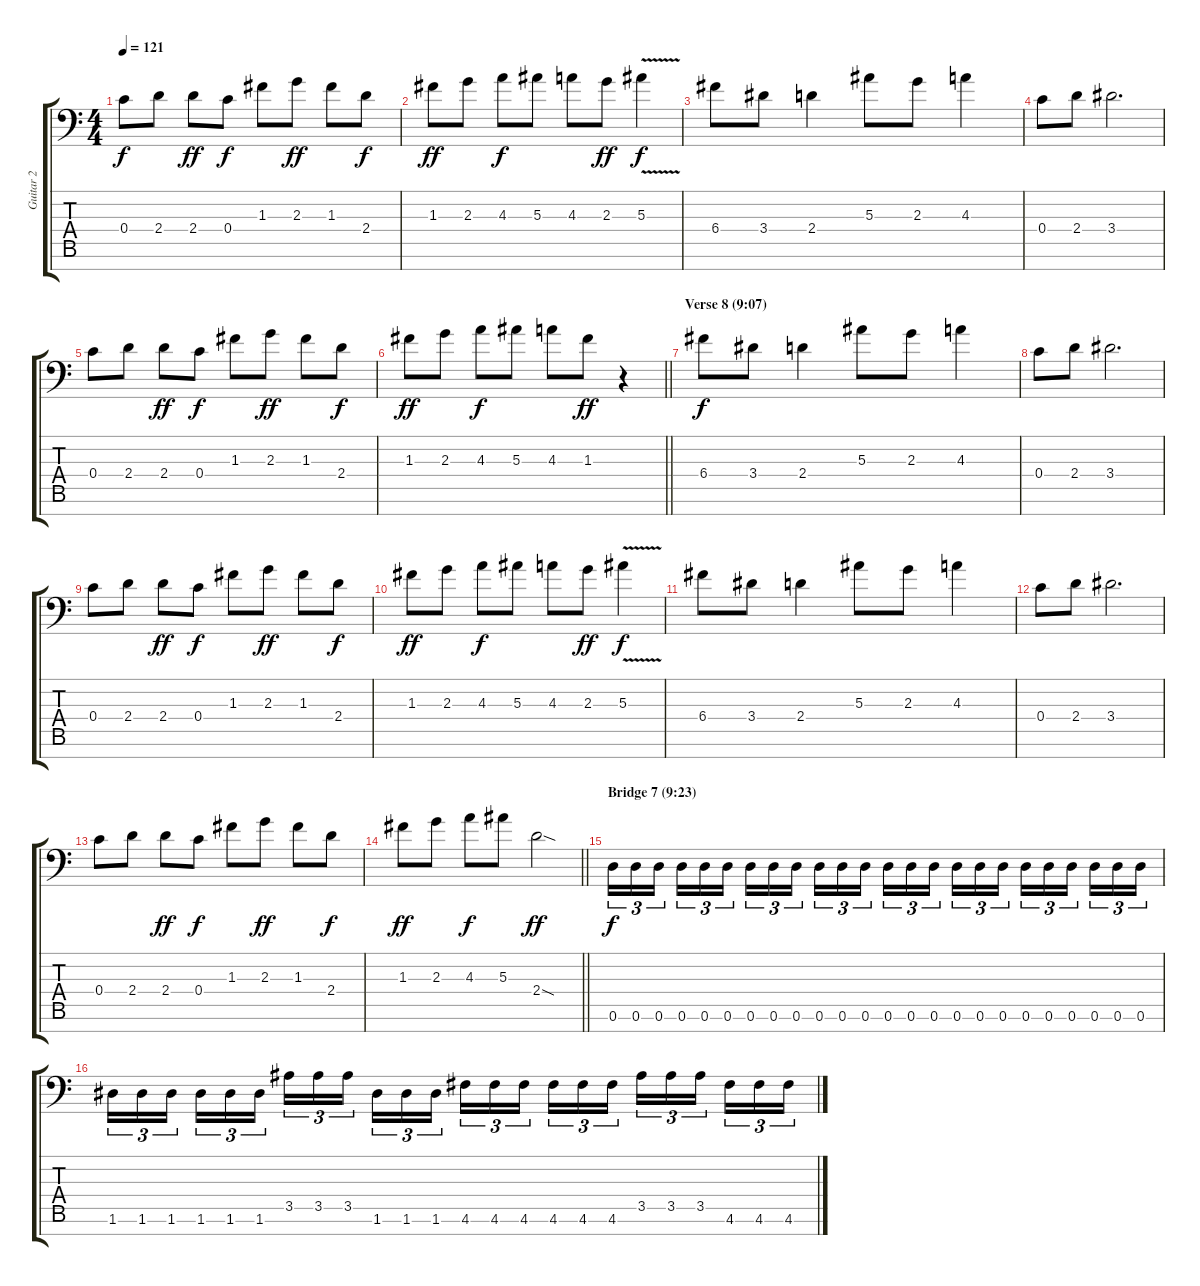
\track ("Guitar 2" "Guitar 2") {instrument distortionguitar}
\staff {score tabs}
\tuning (D4 A3 F3 C3 G2 D2 A1) {hide}
\ts (4 4)
\tempo 121
\clef f4
\ks c
0.4.8{dy f} 2.4.8 2.4.8{dy ff} 0.4.8{dy f} 1.3.8 2.3.8{dy ff} 1.3.8 2.4.8{dy f} |
1.3.8{dy ff} 2.3.8 4.3.8{dy f} 5.3.8 4.3.8 2.3.8{dy ff} 5.3{v}.4{dy f} |
6.4.8 3.4.8 2.4.4 5.3.8 2.3.8 4.3.4 |
0.4.8 2.4.8 3.4.2{d} |
0.4.8 2.4.8 2.4.8{dy ff} 0.4.8{dy f} 1.3.8 2.3.8{dy ff} 1.3.8 2.4.8{dy f} |
\barLineRight lightlight
1.3.8{dy ff} 2.3.8 4.3.8{dy f} 5.3.8 4.3.8 1.3.8{dy ff} r.4 |
\section ("" "Verse 8 (9:07)")
6.4.8{dy f} 3.4.8 2.4.4 5.3.8 2.3.8 4.3.4 |
0.4.8 2.4.8 3.4.2{d} |
0.4.8 2.4.8 2.4.8{dy ff} 0.4.8{dy f} 1.3.8 2.3.8{dy ff} 1.3.8 2.4.8{dy f} |
1.3.8{dy ff} 2.3.8 4.3.8{dy f} 5.3.8 4.3.8 2.3.8{dy ff} 5.3{v}.4{dy f} |
6.4.8 3.4.8 2.4.4 5.3.8 2.3.8 4.3.4 |
0.4.8 2.4.8 3.4.2{d} |
0.4.8 2.4.8 2.4.8{dy ff} 0.4.8{dy f} 1.3.8 2.3.8{dy ff} 1.3.8 2.4.8{dy f} |
\barLineRight lightlight
1.3.8{dy ff} 2.3.8 4.3.8{dy f} 5.3.8 2.4{sod}.2{dy ff} |
\section ("" "Bridge 7 (9:23)")
0.6.16{tu (3 2) dy f} 0.6.16{tu (3 2)} 0.6.16{tu (3 2) beam splitsecondary} 0.6.16{tu (3 2)} 0.6.16{tu (3 2)} 0.6.16{tu (3 2)} 0.6.16{tu (3 2)} 0.6.16{tu (3 2)} 0.6.16{tu (3 2) beam splitsecondary} 0.6.16{tu (3 2)} 0.6.16{tu (3 2)} 0.6.16{tu (3 2)} 0.6.16{tu (3 2)} 0.6.16{tu (3 2)} 0.6.16{tu (3 2) beam splitsecondary} 0.6.16{tu (3 2)} 0.6.16{tu (3 2)} 0.6.16{tu (3 2)} 0.6.16{tu (3 2)} 0.6.16{tu (3 2)} 0.6.16{tu (3 2) beam splitsecondary} 0.6.16{tu (3 2)} 0.6.16{tu (3 2)} 0.6.16{tu (3 2)} |
1.6.16{tu (3 2)} 1.6.16{tu (3 2)} 1.6.16{tu (3 2) beam splitsecondary} 1.6.16{tu (3 2)} 1.6.16{tu (3 2)} 1.6.16{tu (3 2)} 3.5.16{tu (3 2)} 3.5.16{tu (3 2)} 3.5.16{tu (3 2) beam splitsecondary} 1.6.16{tu (3 2)} 1.6.16{tu (3 2)} 1.6.16{tu (3 2)} 4.6.16{tu (3 2)} 4.6.16{tu (3 2)} 4.6.16{tu (3 2) beam splitsecondary} 4.6.16{tu (3 2)} 4.6.16{tu (3 2)} 4.6.16{tu (3 2)} 3.5.16{tu (3 2)} 3.5.16{tu (3 2)} 3.5.16{tu (3 2) beam splitsecondary} 4.6.16{tu (3 2)} 4.6.16{tu (3 2)} 4.6.16{tu (3 2)}
